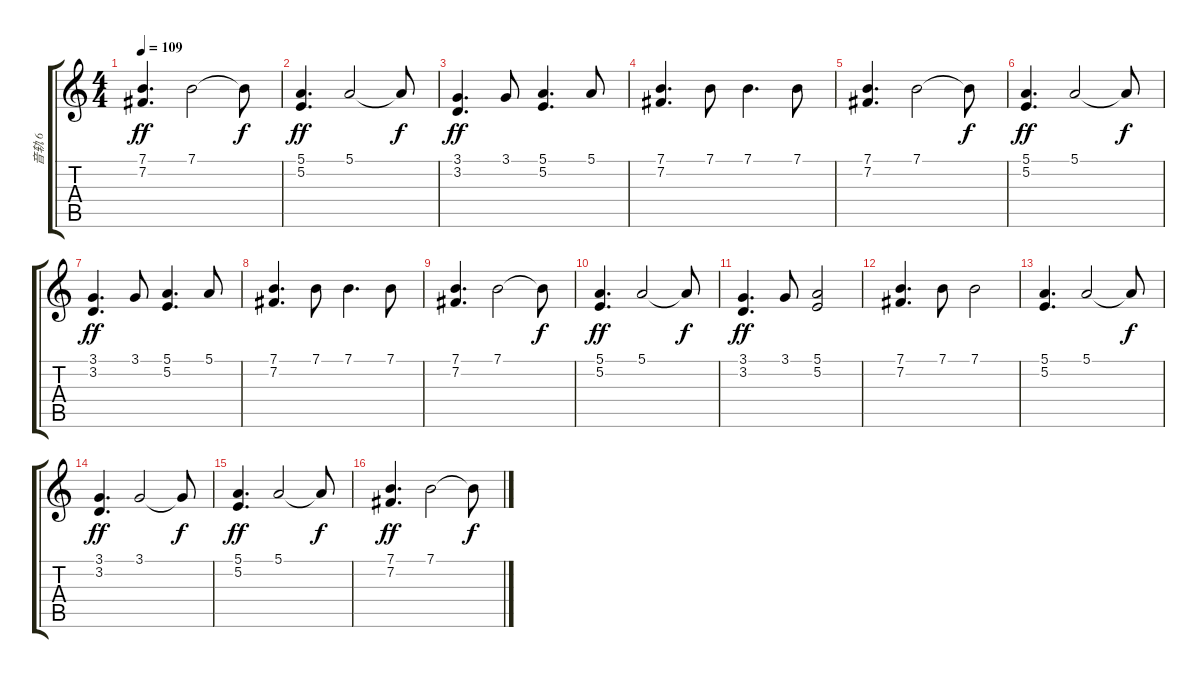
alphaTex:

\track ("音轨 6" "音轨 6") {instrument acousticgrandpiano}
\staff {score tabs}
\tuning (E4 B3 G3 D3 A2 E2) {hide}
\ts (4 4)
\tempo 109
\clef g2
\ks c
(7.1 7.2).4{d txt "" dy ff instrument acousticgrandpiano} 7.1.2 7.1{t}.8{dy f} |
(5.1 5.2).4{d dy ff} 5.1.2 5.1{t}.8{dy f} |
(3.1 3.2).4{d dy ff} 3.1.8 (5.1 5.2).4{d} 5.1.8 |
(7.1 7.2).4{d} 7.1.8 7.1.4{d} 7.1.8 |
(7.1 7.2).4{d} 7.1.2 7.1{t}.8{dy f} |
(5.1 5.2).4{d dy ff} 5.1.2 5.1{t}.8{dy f} |
(3.1 3.2).4{d dy ff} 3.1.8 (5.1 5.2).4{d} 5.1.8 |
(7.1 7.2).4{d} 7.1.8 7.1.4{d} 7.1.8 |
(7.1 7.2).4{d} 7.1.2 7.1{t}.8{dy f} |
(5.1 5.2).4{d dy ff} 5.1.2 5.1{t}.8{dy f} |
(3.1 3.2).4{d dy ff} 3.1.8 (5.1 5.2).2 |
(7.1 7.2).4{d} 7.1.8 7.1.2 |
(5.1 5.2).4{d} 5.1.2 5.1{t}.8{dy f} |
(3.1 3.2).4{d dy ff} 3.1.2 3.1{t}.8{dy f} |
(5.1 5.2).4{d dy ff} 5.1.2 5.1{t}.8{dy f} |
(7.1 7.2).4{d dy ff} 7.1.2 7.1{t}.8{dy f}
